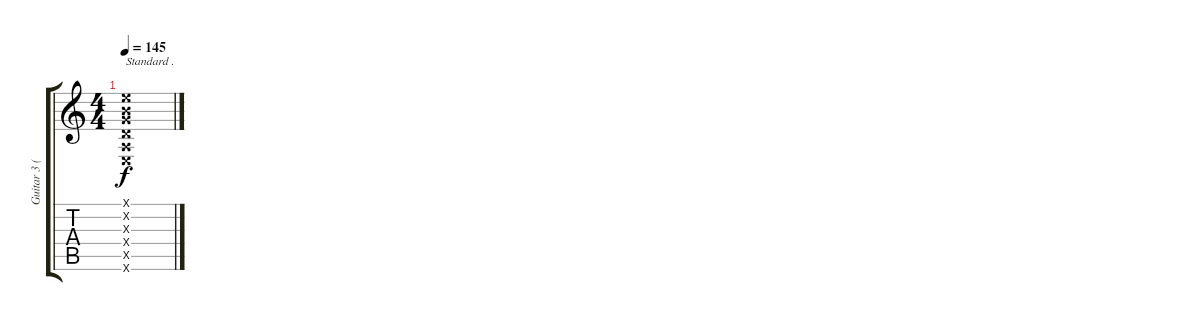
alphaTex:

\track ("Guitar 3 ( Standard tune)" "Guitar 3 (") {instrument acousticguitarsteel}
\staff {score tabs}
\tuning (E4 B3 G3 D3 A2 E2) {hide}
\ts (4 4)
\tempo 145
\clef g2
\ks c
(0.1{x} 0.2{x} 0.3{x} 0.4{x} 0.5{x} 0.6{x}).1{txt "Standard ." dy f}
